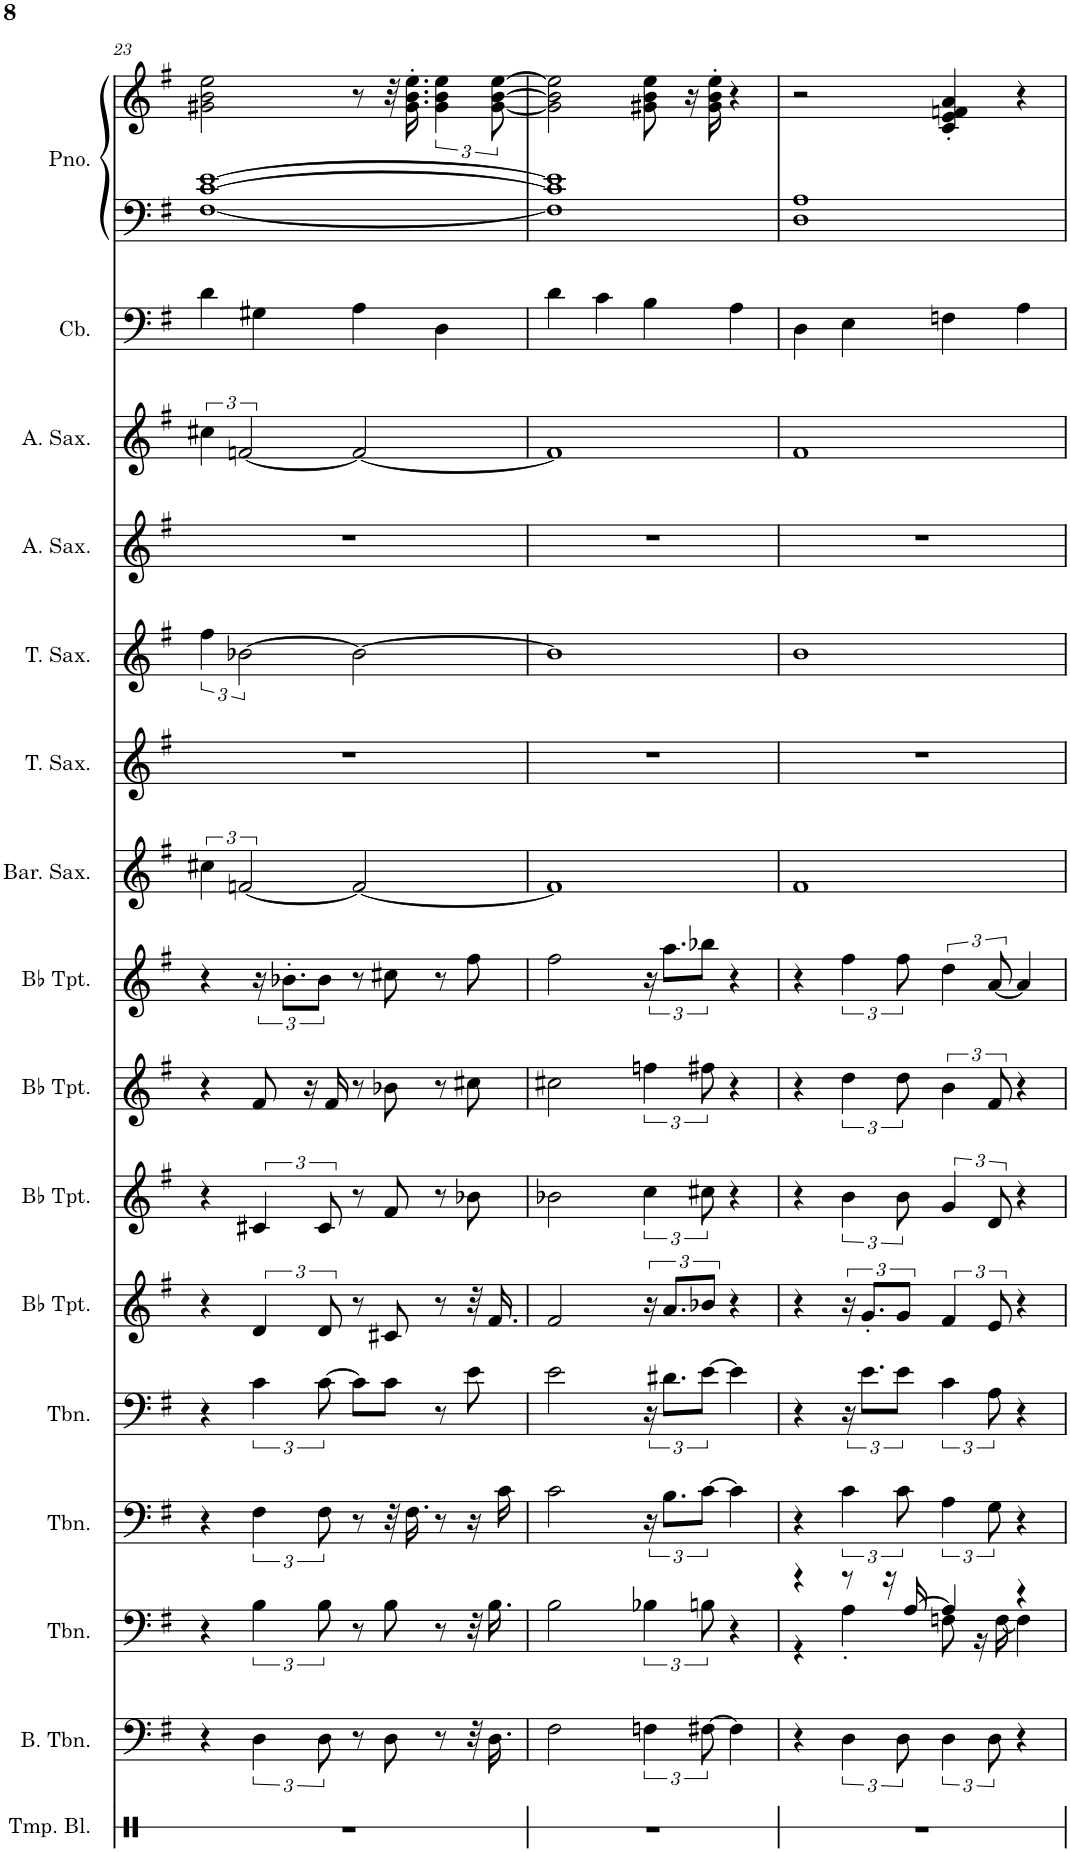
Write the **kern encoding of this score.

**kern	**kern	**kern	**kern	**kern	**kern	**kern	**kern	**kern	**kern	**kern	**kern	**kern	**kern	**kern	**kern	**kern
*part16	*part15	*part14	*part13	*part12	*part11	*part10	*part9	*part8	*part7	*part6	*part5	*part4	*part3	*part2	*part1	*part1
*staff17	*staff16	*staff15	*staff14	*staff13	*staff12	*staff11	*staff10	*staff9	*staff8	*staff7	*staff6	*staff5	*staff4	*staff3	*staff2	*staff1
*I"Temple Blocks	*I"Bass Trombone	*I"Trombone	*I"Trombone	*I"Trombone	*I"Bb Trumpet	*I"Bb Trumpet	*I"Bb Trumpet	*I"Bb Trumpet	*I"Baritone Saxophone	*I"Tenor Saxophone	*I"Tenor Saxophone	*I"Alto Saxophone	*I"Alto Saxophone	*I"Contrabass	*I"Piano	*
*I'Tmp. Bl.	*I'B. Tbn.	*I'Tbn.	*I'Tbn.	*I'Tbn.	*I'Bb Tpt.	*I'Bb Tpt.	*I'Bb Tpt.	*I'Bb Tpt.	*I'Bar. Sax.	*I'T. Sax.	*I'T. Sax.	*I'A. Sax.	*I'A. Sax.	*I'Cb.	*I'Pno.	*
!!LO:PB:g=z
*clefX	*clefF4	*clefF4	*clefF4	*clefF4	*clefG2	*clefG2	*clefG2	*clefG2	*clefG2	*clefG2	*clefG2	*clefG2	*clefG2	*clefF4	*clefF4	*clefG2
*	*	*	*	*	*Trd1c2	*Trd1c2	*Trd1c2	*Trd1c2	*Trd12c21	*Trd8c14	*Trd8c14	*Trd5c9	*Trd5c9	*Trd7c12	*	*
*k[]	*k[f#]	*k[f#]	*k[f#]	*k[f#]	*k[f#]	*k[f#]	*k[f#]	*k[f#]	*k[f#]	*k[f#]	*k[f#]	*k[f#]	*k[f#]	*k[f#]	*k[f#]	*k[f#]
*M4/4	*M4/4	*M4/4	*M4/4	*M4/4	*M4/4	*M4/4	*M4/4	*M4/4	*M4/4	*M4/4	*M4/4	*M4/4	*M4/4	*M4/4	*M4/4	*M4/4
=23	=23	=23	=23	=23	=23	=23	=23	=23	=23	=23	=23	=23	=23	=23	=23	=23
1r	4r	4r	4r	4r	4r	4r	4r	4r	6cc#X\	1r	6ff#\	1r	6cc#X\	4d\	[1F# [1c [1e	2g#X\ 2b\ 2ee\
.	.	.	.	.	.	.	.	.	[3fn/	.	[3b-X\	.	[3fn/	.	.	.
.	6D\	6B\	6F#\	6c\	6d/	6c#X/	8f#/	24r	.	.	.	.	.	4G#X\	.	.
.	.	.	.	.	.	.	.	12.b-X'\L	.	.	.	.	.	.	.	.
.	.	.	.	.	.	.	16r	.	.	.	.	.	.	.	.	.
.	12D\	12B\	12F#\	[12c\	12d/	12c#/	.	12b-\J	.	.	.	.	.	.	.	.
.	.	.	.	.	.	.	16f#/	.	.	.	.	.	.	.	.	.
.	8r	8r	8r	8c\L]	8r	8r	8r	8r	2f/_	.	2b-\_	.	2f/_	4A\	.	8r
.	8D\	8B\	32r	8c\J	8c#X/	8f#/	8b-X\	8cc#X\	.	.	.	.	.	.	.	32r
.	.	.	16.F#\	.	.	.	.	.	.	.	.	.	.	.	.	16.g#\' 16.b\' 16.ee\'
.	8r	8r	8r	8r	8r	8r	8r	8r	.	.	.	.	.	4D\	.	6g#\ 6b\ 6ee\
.	32r	32r	16r	8e\	32r	8b-X\	8cc#X\	8ff#\	.	.	.	.	.	.	.	.
.	16.D\	16.B\	.	.	16.f#/	.	.	.	.	.	.	.	.	.	.	.
.	.	.	.	.	.	.	.	.	.	.	.	.	.	.	.	[12g#\ [12b\ [12ee\
.	.	.	16c\	.	.	.	.	.	.	.	.	.	.	.	.	.
=24	=24	=24	=24	=24	=24	=24	=24	=24	=24	=24	=24	=24	=24	=24	=24	=24
1r	2F#\	2B\	2c\	2e\	2f#/	2b-X\	2cc#X\	2ff#\	1f]	1r	1b-]	1r	1f]	4d\	1F#] 1c] 1e]	2g#\] 2b\] 2ee\]
.	.	.	.	.	.	.	.	.	.	.	.	.	.	4c\	.	.
.	6Fn\	6B-X\	24r	24r	24r	6cc\	6ffn\	24r	.	.	.	.	.	4B\	.	8g#X\ 8b\ 8ee\
.	.	.	12.B\L	12.d#X\L	12.a/L	.	.	12.aa\L	.	.	.	.	.	.	.	.
.	.	.	.	.	.	.	.	.	.	.	.	.	.	.	.	16r
.	[12F#X\	12Bn\	[12c\J	[12e\J	12b-X/J	12cc#X\	12ff#X\	12bb-X\J	.	.	.	.	.	.	.	.
.	.	.	.	.	.	.	.	.	.	.	.	.	.	.	.	16g#\' 16b\' 16ee\'
.	4F#\]	4r	4c\]	4e\]	4r	4r	4r	4r	.	.	.	.	.	4A\	.	4r
=25	=25	=25	=25	=25	=25	=25	=25	=25	=25	=25	=25	=25	=25	=25	=25	=25
*	*	*^	*	*	*	*	*	*	*	*	*	*	*	*	*	*
1r	4r	4r	4r	4r	4r	4r	4r	4r	4r	1f#	1r	1b	1r	1f#	4D\	1D 1A	2r
.	6D\	8r	4A'\	6c\	24r	24r	6b\	6dd\	6ff#\	.	.	.	.	.	4E\	.	.
.	.	.	.	.	12.e\L	12.g'/L	.	.	.	.	.	.	.	.	.	.	.
.	.	16r	.	.	.	.	.	.	.	.	.	.	.	.	.	.	.
.	12D\	.	.	12c\	12e\J	12g/J	12b\	12dd\	12ff#\	.	.	.	.	.	.	.	.
.	.	[16A/	.	.	.	.	.	.	.	.	.	.	.	.	.	.	.
.	6D\	4A/]	8Fn\	6A\	6c\	6f#/	6g/	6b\	6dd\	.	.	.	.	.	4Fn\	.	4c/' 4e/' 4fn/' 4a/'
.	.	.	16r	.	.	.	.	.	.	.	.	.	.	.	.	.	.
.	12D\	.	.	12G\	12A\	12e/	12d/	12f#/	[12a/	.	.	.	.	.	.	.	.
.	.	.	[16F\	.	.	.	.	.	.	.	.	.	.	.	.	.	.
.	4r	4r	4F\]	4r	4r	4r	4r	4r	4a/]	.	.	.	.	.	4A\	.	4r
*	*	*v	*v	*	*	*	*	*	*	*	*	*	*	*	*	*	*
=	=	=	=	=	=	=	=	=	=	=	=	=	=	=	=	=
*-	*-	*-	*-	*-	*-	*-	*-	*-	*-	*-	*-	*-	*-	*-	*-	*-
